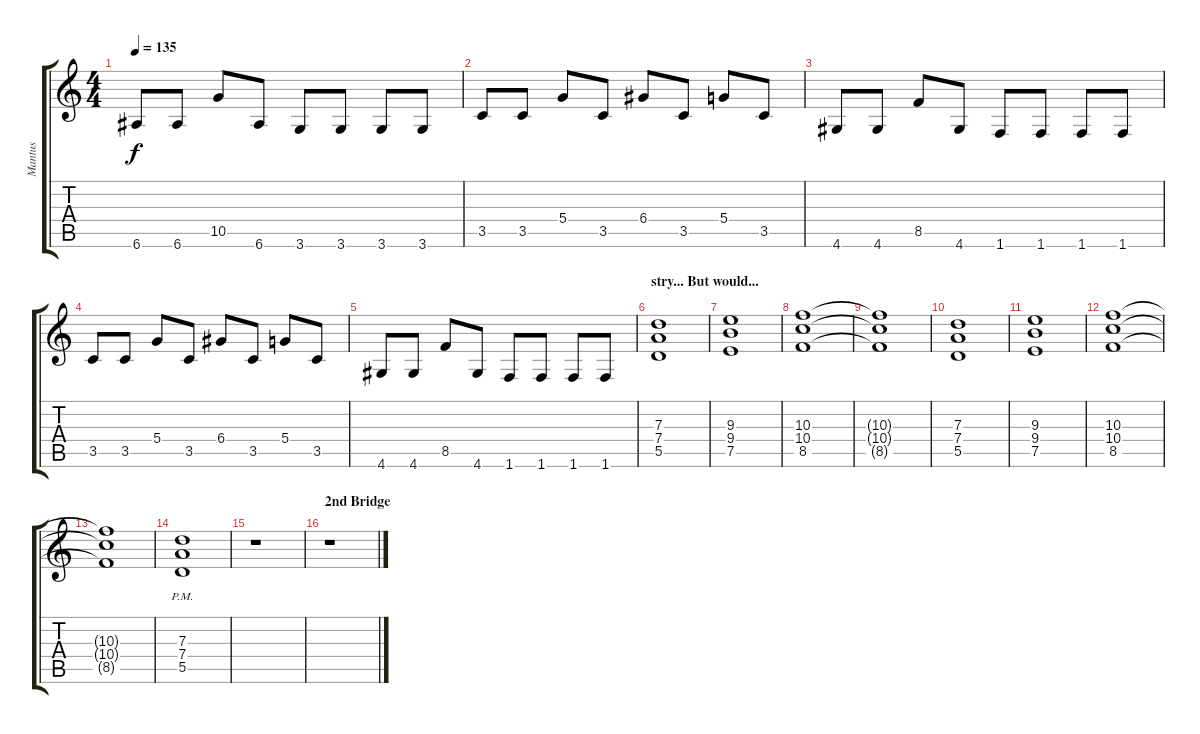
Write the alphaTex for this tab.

\track ("Mantus" "Mantus") {instrument distortionguitar}
\staff {score tabs}
\tuning (E4 B3 G3 D3 A2 E2) {hide}
\ts (4 4)
\tempo 135
\clef g2
\ks c
6.6.8{dy f} 6.6.8 10.5.8 6.6.8 3.6.8 3.6.8 3.6.8 3.6.8 |
3.5.8 3.5.8 5.4.8 3.5.8 6.4.8 3.5.8 5.4.8 3.5.8 |
4.6.8 4.6.8 8.5.8 4.6.8 1.6.8 1.6.8 1.6.8 1.6.8 |
3.5.8 3.5.8 5.4.8 3.5.8 6.4.8 3.5.8 5.4.8 3.5.8 |
4.6.8 4.6.8 8.5.8 4.6.8 1.6.8 1.6.8 1.6.8 1.6.8 |
\section ("" "stry... But would...")
(7.3 7.4 5.5).1 |
(9.3 9.4 7.5).1 |
(10.3 10.4 8.5).1 |
(10.3{t} 10.4{t} 8.5{t}).1 |
(7.3 7.4 5.5).1 |
(9.3 9.4 7.5).1 |
(10.3 10.4 8.5).1 |
(10.3{t} 10.4{t} 8.5{t}).1 |
(7.3{pm} 7.4{pm} 5.5{pm}).1 |
r.1 |
\section ("" "2nd Bridge")
r.1
